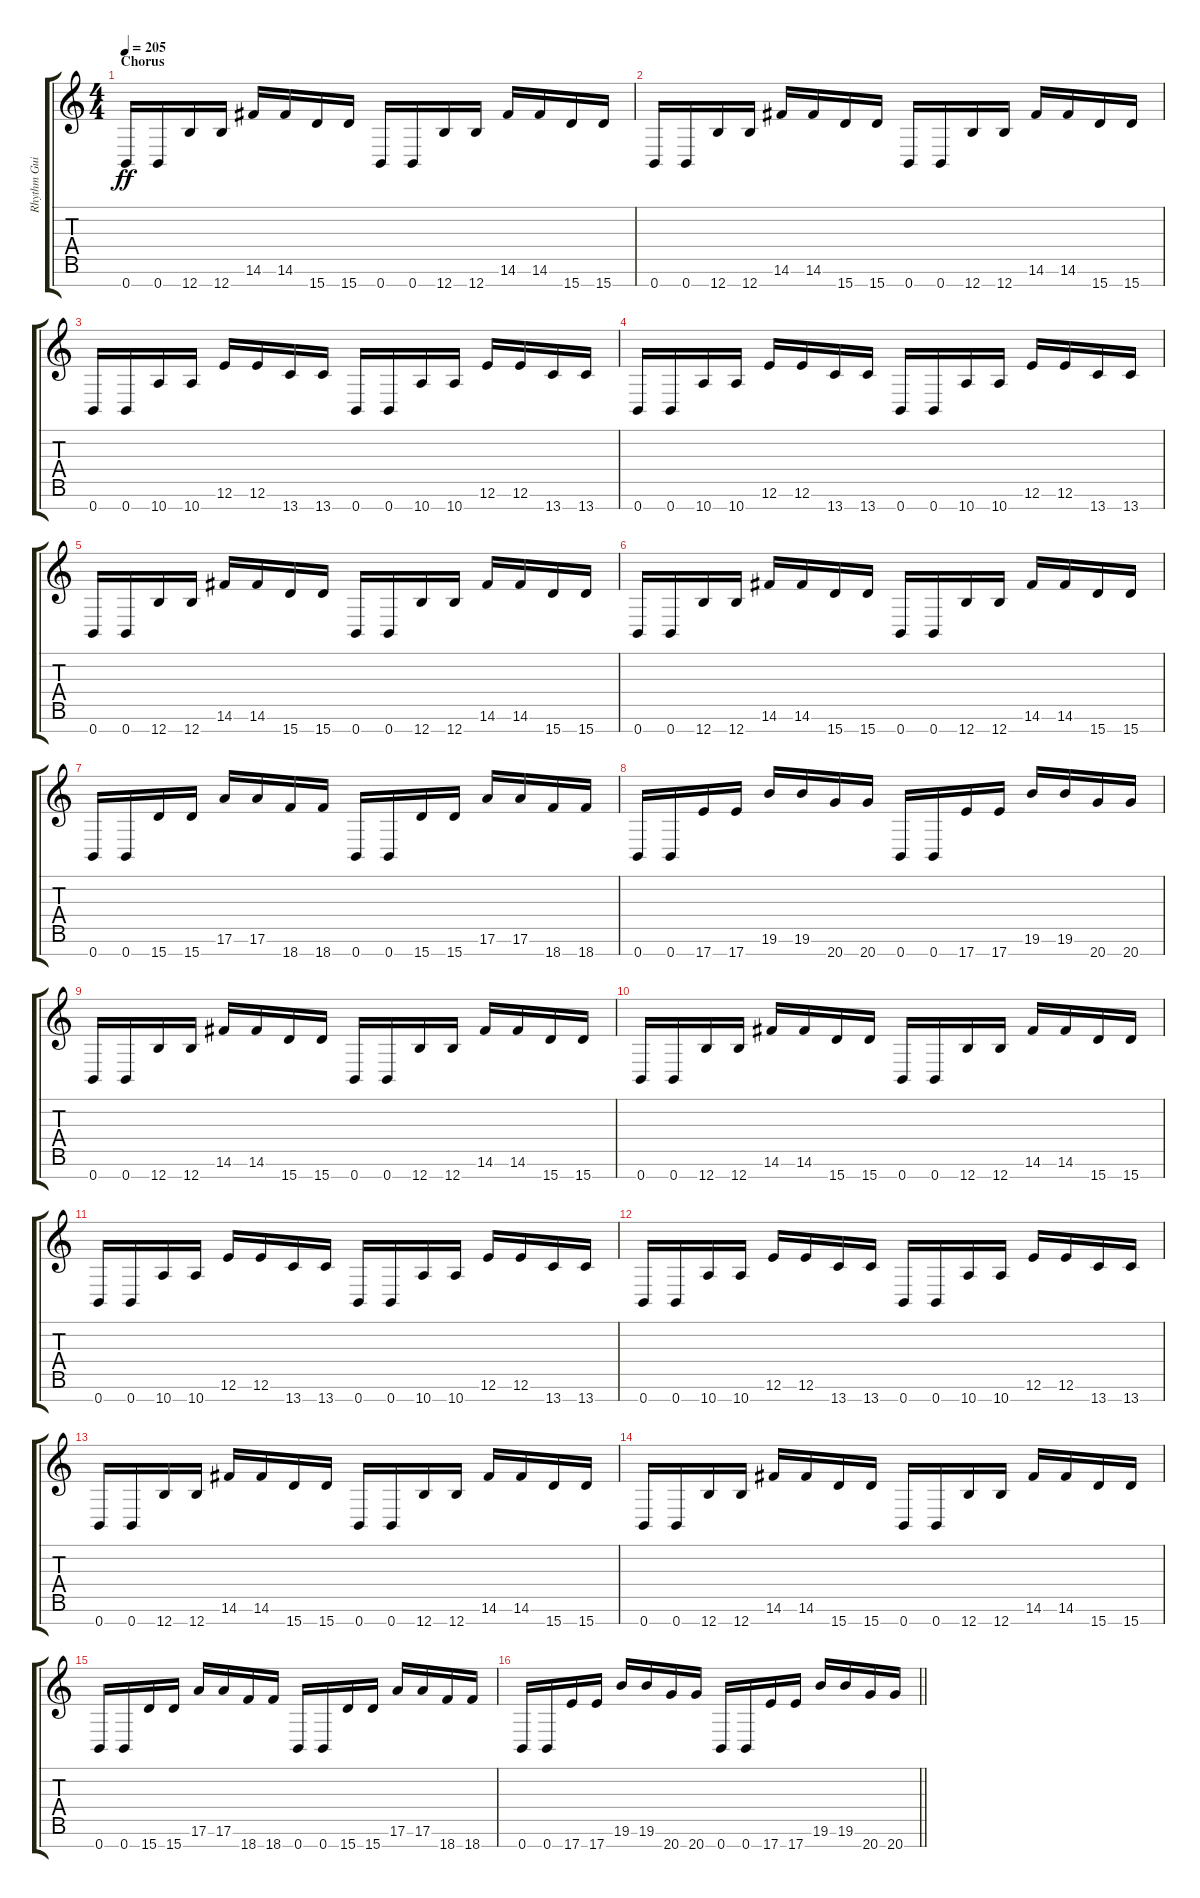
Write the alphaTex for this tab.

\track ("Rhythm Guitar 1" "Rhythm Gui") {instrument distortionguitar}
\staff {score tabs}
\tuning (E4 B3 G3 D3 A2 E2 B1) {hide}
\ts (4 4)
\section ("" "Chorus")
\tempo 205
\clef g2
\ks c
0.7.16{dy ff} 0.7.16 12.7.16 12.7.16 14.6.16 14.6.16 15.7.16 15.7.16 0.7.16 0.7.16 12.7.16 12.7.16 14.6.16 14.6.16 15.7.16 15.7.16 |
0.7.16 0.7.16 12.7.16 12.7.16 14.6.16 14.6.16 15.7.16 15.7.16 0.7.16 0.7.16 12.7.16 12.7.16 14.6.16 14.6.16 15.7.16 15.7.16 |
0.7.16 0.7.16 10.7.16 10.7.16 12.6.16 12.6.16 13.7.16 13.7.16 0.7.16 0.7.16 10.7.16 10.7.16 12.6.16 12.6.16 13.7.16 13.7.16 |
0.7.16 0.7.16 10.7.16 10.7.16 12.6.16 12.6.16 13.7.16 13.7.16 0.7.16 0.7.16 10.7.16 10.7.16 12.6.16 12.6.16 13.7.16 13.7.16 |
0.7.16 0.7.16 12.7.16 12.7.16 14.6.16 14.6.16 15.7.16 15.7.16 0.7.16 0.7.16 12.7.16 12.7.16 14.6.16 14.6.16 15.7.16 15.7.16 |
0.7.16 0.7.16 12.7.16 12.7.16 14.6.16 14.6.16 15.7.16 15.7.16 0.7.16 0.7.16 12.7.16 12.7.16 14.6.16 14.6.16 15.7.16 15.7.16 |
0.7.16 0.7.16 15.7.16 15.7.16 17.6.16 17.6.16 18.7.16 18.7.16 0.7.16 0.7.16 15.7.16 15.7.16 17.6.16 17.6.16 18.7.16 18.7.16 |
0.7.16 0.7.16 17.7.16 17.7.16 19.6.16 19.6.16 20.7.16 20.7.16 0.7.16 0.7.16 17.7.16 17.7.16 19.6.16 19.6.16 20.7.16 20.7.16 |
0.7.16 0.7.16 12.7.16 12.7.16 14.6.16 14.6.16 15.7.16 15.7.16 0.7.16 0.7.16 12.7.16 12.7.16 14.6.16 14.6.16 15.7.16 15.7.16 |
0.7.16 0.7.16 12.7.16 12.7.16 14.6.16 14.6.16 15.7.16 15.7.16 0.7.16 0.7.16 12.7.16 12.7.16 14.6.16 14.6.16 15.7.16 15.7.16 |
0.7.16 0.7.16 10.7.16 10.7.16 12.6.16 12.6.16 13.7.16 13.7.16 0.7.16 0.7.16 10.7.16 10.7.16 12.6.16 12.6.16 13.7.16 13.7.16 |
0.7.16 0.7.16 10.7.16 10.7.16 12.6.16 12.6.16 13.7.16 13.7.16 0.7.16 0.7.16 10.7.16 10.7.16 12.6.16 12.6.16 13.7.16 13.7.16 |
0.7.16 0.7.16 12.7.16 12.7.16 14.6.16 14.6.16 15.7.16 15.7.16 0.7.16 0.7.16 12.7.16 12.7.16 14.6.16 14.6.16 15.7.16 15.7.16 |
0.7.16 0.7.16 12.7.16 12.7.16 14.6.16 14.6.16 15.7.16 15.7.16 0.7.16 0.7.16 12.7.16 12.7.16 14.6.16 14.6.16 15.7.16 15.7.16 |
0.7.16 0.7.16 15.7.16 15.7.16 17.6.16 17.6.16 18.7.16 18.7.16 0.7.16 0.7.16 15.7.16 15.7.16 17.6.16 17.6.16 18.7.16 18.7.16 |
\barLineRight lightlight
0.7.16 0.7.16 17.7.16 17.7.16 19.6.16 19.6.16 20.7.16 20.7.16 0.7.16 0.7.16 17.7.16 17.7.16 19.6.16 19.6.16 20.7.16 20.7.16
